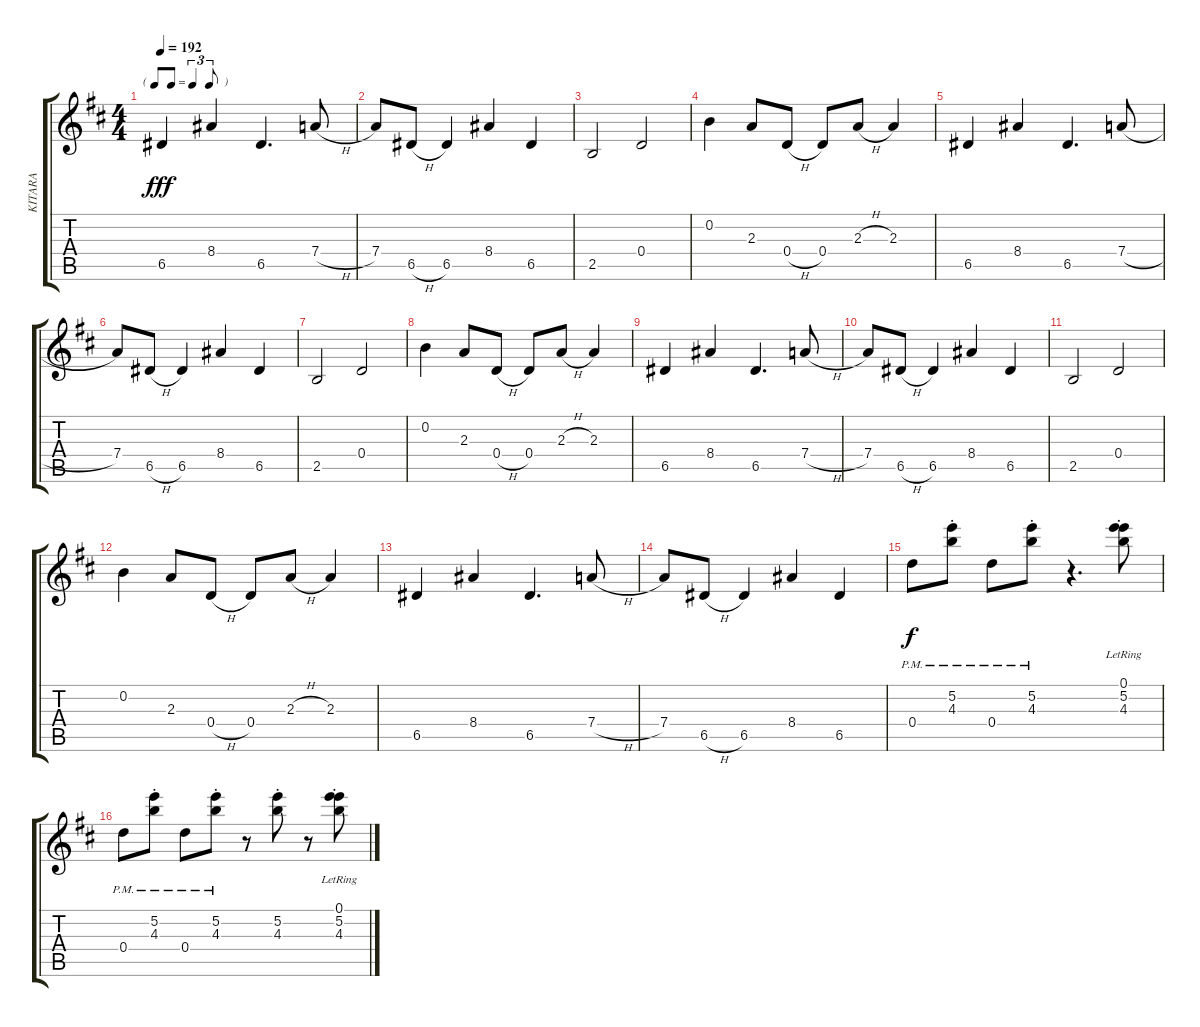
\track ("KITARA" "KITARA") {instrument electricguitarmuted}
\staff {score tabs}
\tuning (E4 B3 G3 D3 A2 E2) {hide}
\ts (4 4)
\tf triplet8th
\tempo 192
\clef g2
\ks d
6.5.4{dy fff} 8.4.4 6.5.4{d} 7.4{h}.8 |
7.4.8 6.5{h}.8 6.5.4 8.4.4 6.5.4 |
2.5.2 0.4.2 |
0.2.4 2.3.8 0.4{h}.8 0.4.8 2.3{h}.8 2.3.4 |
6.5.4 8.4.4 6.5.4{d} 7.4{h}.8 |
7.4.8 6.5{h}.8 6.5.4 8.4.4 6.5.4 |
2.5.2 0.4.2 |
0.2.4 2.3.8 0.4{h}.8 0.4.8 2.3{h}.8 2.3.4 |
6.5.4 8.4.4 6.5.4{d} 7.4{h}.8 |
7.4.8 6.5{h}.8 6.5.4 8.4.4 6.5.4 |
2.5.2 0.4.2 |
0.2.4 2.3.8 0.4{h}.8 0.4.8 2.3{h}.8 2.3.4 |
6.5.4 8.4.4 6.5.4{d} 7.4{h}.8 |
7.4.8 6.5{h}.8 6.5.4 8.4.4 6.5.4 |
0.4{pm}.8{ot 8vb dy f} (5.2{pm st} 4.3{pm}).8{ot 8vb} 0.4{pm}.8{ot 8vb} (5.2{pm st} 4.3{pm}).8{ot 8vb} r.4{d} (0.1{lr} 5.2{st lr} 4.3{lr}).8{ot 8vb} |
0.4{pm}.8{ot 8vb} (5.2{pm st} 4.3{pm}).8{ot 8vb} 0.4{pm}.8{ot 8vb} (5.2{pm st} 4.3{pm}).8{ot 8vb} r.8 (5.2{st} 4.3).8{ot 8vb} r.8 (0.1{st lr} 5.2{st lr} 4.3{lr}).8{ot 8vb}
